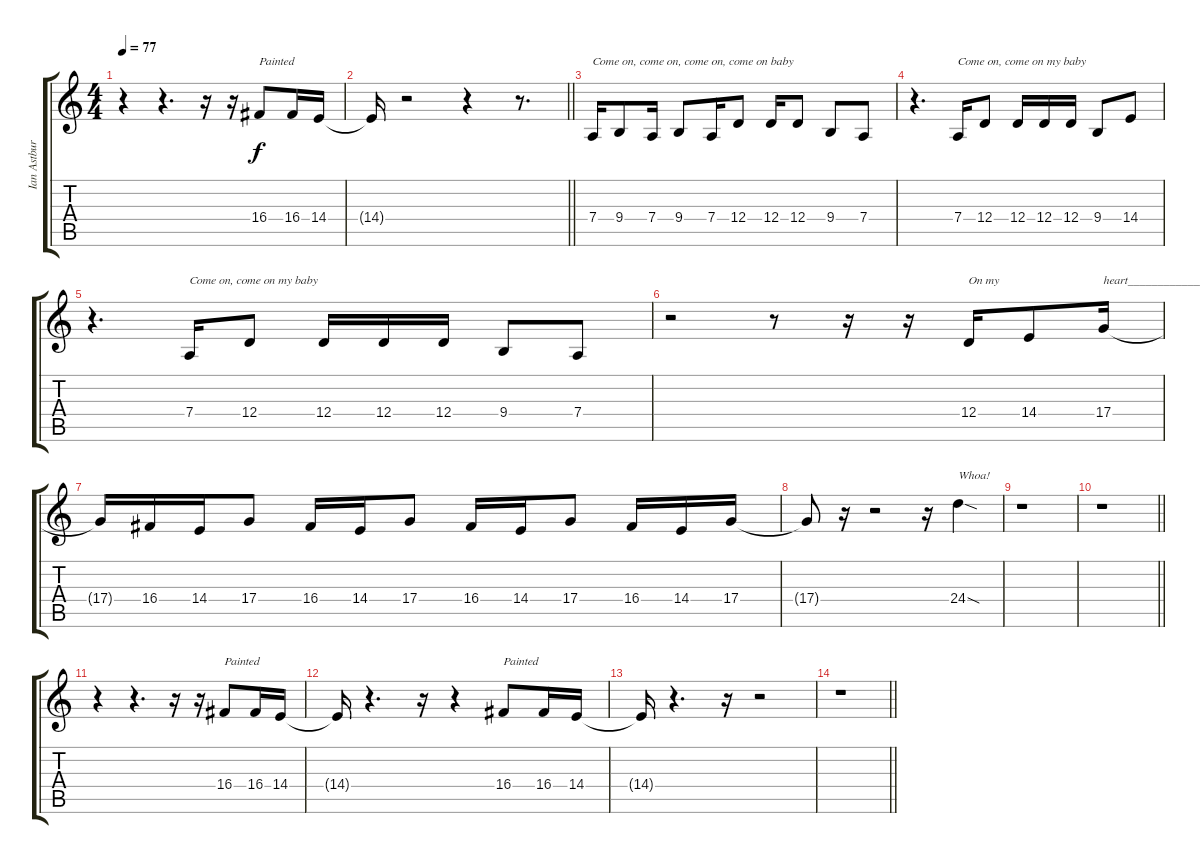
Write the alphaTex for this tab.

\track ("Ian Astbury (Backing Vocals)" "Ian Astbur") {instrument violin}
\staff {score tabs}
\tuning (E4 B3 G3 D3 A2 E2) {hide}
\ts (4 4)
\tempo 77
\clef g2
\ks c
r.4{dy f} r.4{d} r.16 r.16 16.4.8{txt "Painted"} 16.4.16 14.4.16 |
\barLineRight lightlight
14.4{t}.16 r.2 r.4 r.8{d} |
7.4.16{txt "Come on, come on, come on, come on baby"} 9.4.8 7.4.16 9.4.8 7.4.16 12.4.8 12.4.16 12.4.8 9.4.8 7.4.8 |
r.4{d} 7.4.16{txt "Come on, come on my baby"} 12.4.8 12.4.16 12.4.16 12.4.16 9.4.8 14.4.8 |
r.4{d} 7.4.16{txt "Come on, come on my baby"} 12.4.8 12.4.16 12.4.16 12.4.16 9.4.8 7.4.8 |
r.2 r.8 r.16 r.16 12.4.16{txt "On my"} 14.4.8 17.4.16{txt "heart_____________________________________________"} |
17.4{t}.16 16.4.16 14.4.16 17.4.8 16.4.16 14.4.16 17.4.8 16.4.16 14.4.16 17.4.8 16.4.16 14.4.16 17.4.16 |
17.4{t}.8 r.16 r.2 r.16 24.4{sod}.4{txt "Whoa!"} |
r.1 |
\barLineRight lightlight
r.1 |
r.4 r.4{d} r.16 r.16 16.4.8{txt "Painted"} 16.4.16 14.4.16 |
14.4{t}.16 r.4{d} r.16 r.4 16.4.8{txt "Painted"} 16.4.16 14.4.16 |
14.4{t}.16 r.4{d} r.16 r.2 |
\barLineRight lightlight
r.1
